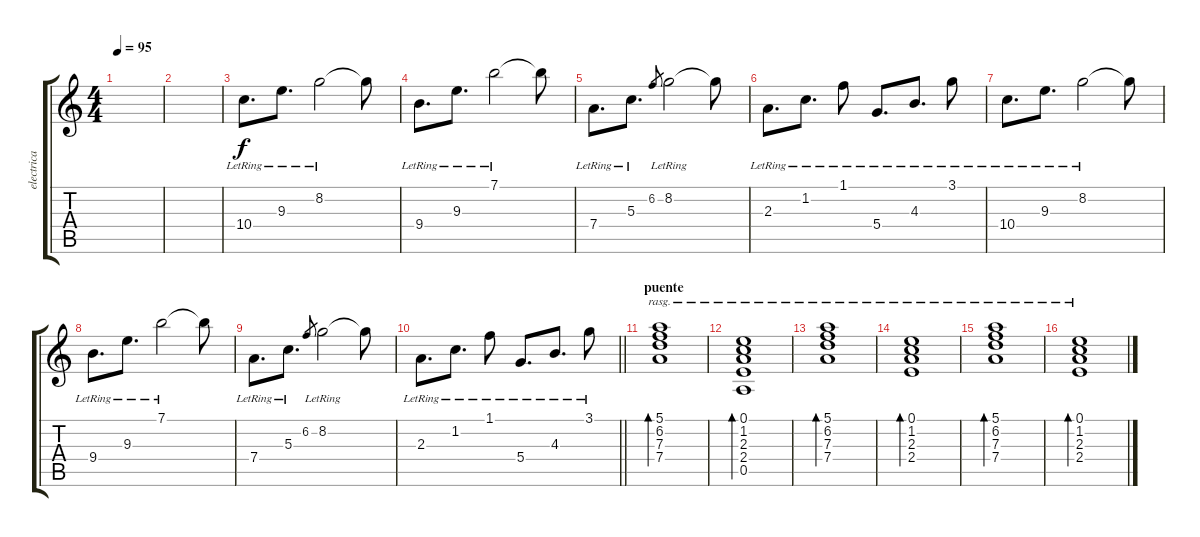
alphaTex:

\track ("electrica" "electrica") {instrument electricguitarclean}
\staff {score tabs}
\tuning (E4 B3 G3 D3 A2 E2) {hide}
\ts (4 4)
\tempo 95
\clef g2
\ks c
|
|
10.4{lr}.8{d instrument electricguitarclean} 9.3{lr}.8{d} 8.2{lr}.2 8.2{t}.8 |
9.4{lr}.8{d} 9.3{lr}.8{d} 7.1{lr}.2 7.1{t}.8 |
7.4{lr}.8{d} 5.3{lr}.8{d} 6.2.8{gr} 8.2{lr}.2 8.2{t}.8 |
2.3{lr}.8{d} 1.2{lr}.8{d} 1.1{lr}.8 5.4{lr}.8{d} 4.3{lr}.8{d} 3.1{lr}.8 |
10.4{lr}.8{d instrument electricguitarclean} 9.3{lr}.8{d} 8.2{lr}.2 8.2{t}.8 |
9.4{lr}.8{d} 9.3{lr}.8{d} 7.1{lr}.2 7.1{t}.8 |
7.4{lr}.8{d} 5.3{lr}.8{d} 6.2.8{gr} 8.2{lr}.2 8.2{t}.8 |
\barLineRight lightlight
2.3{lr}.8{d} 1.2{lr}.8{d} 1.1{lr}.8 5.4{lr}.8{d} 4.3{lr}.8{d} 3.1{lr}.8 |
\section ("" "puente")
(5.1 6.2 7.3 7.4).1{bd 240 rasg ii volume 16} |
(0.1 1.2 2.3 2.4 0.5).1{bd 240 rasg ii} |
(5.1 6.2 7.3 7.4).1{bd 240 rasg ii} |
(0.1 1.2 2.3 2.4).1{bd 240 rasg ii} |
(5.1 6.2 7.3 7.4).1{bd 240 rasg ii} |
(0.1 1.2 2.3 2.4).1{bd 240 rasg ii}
